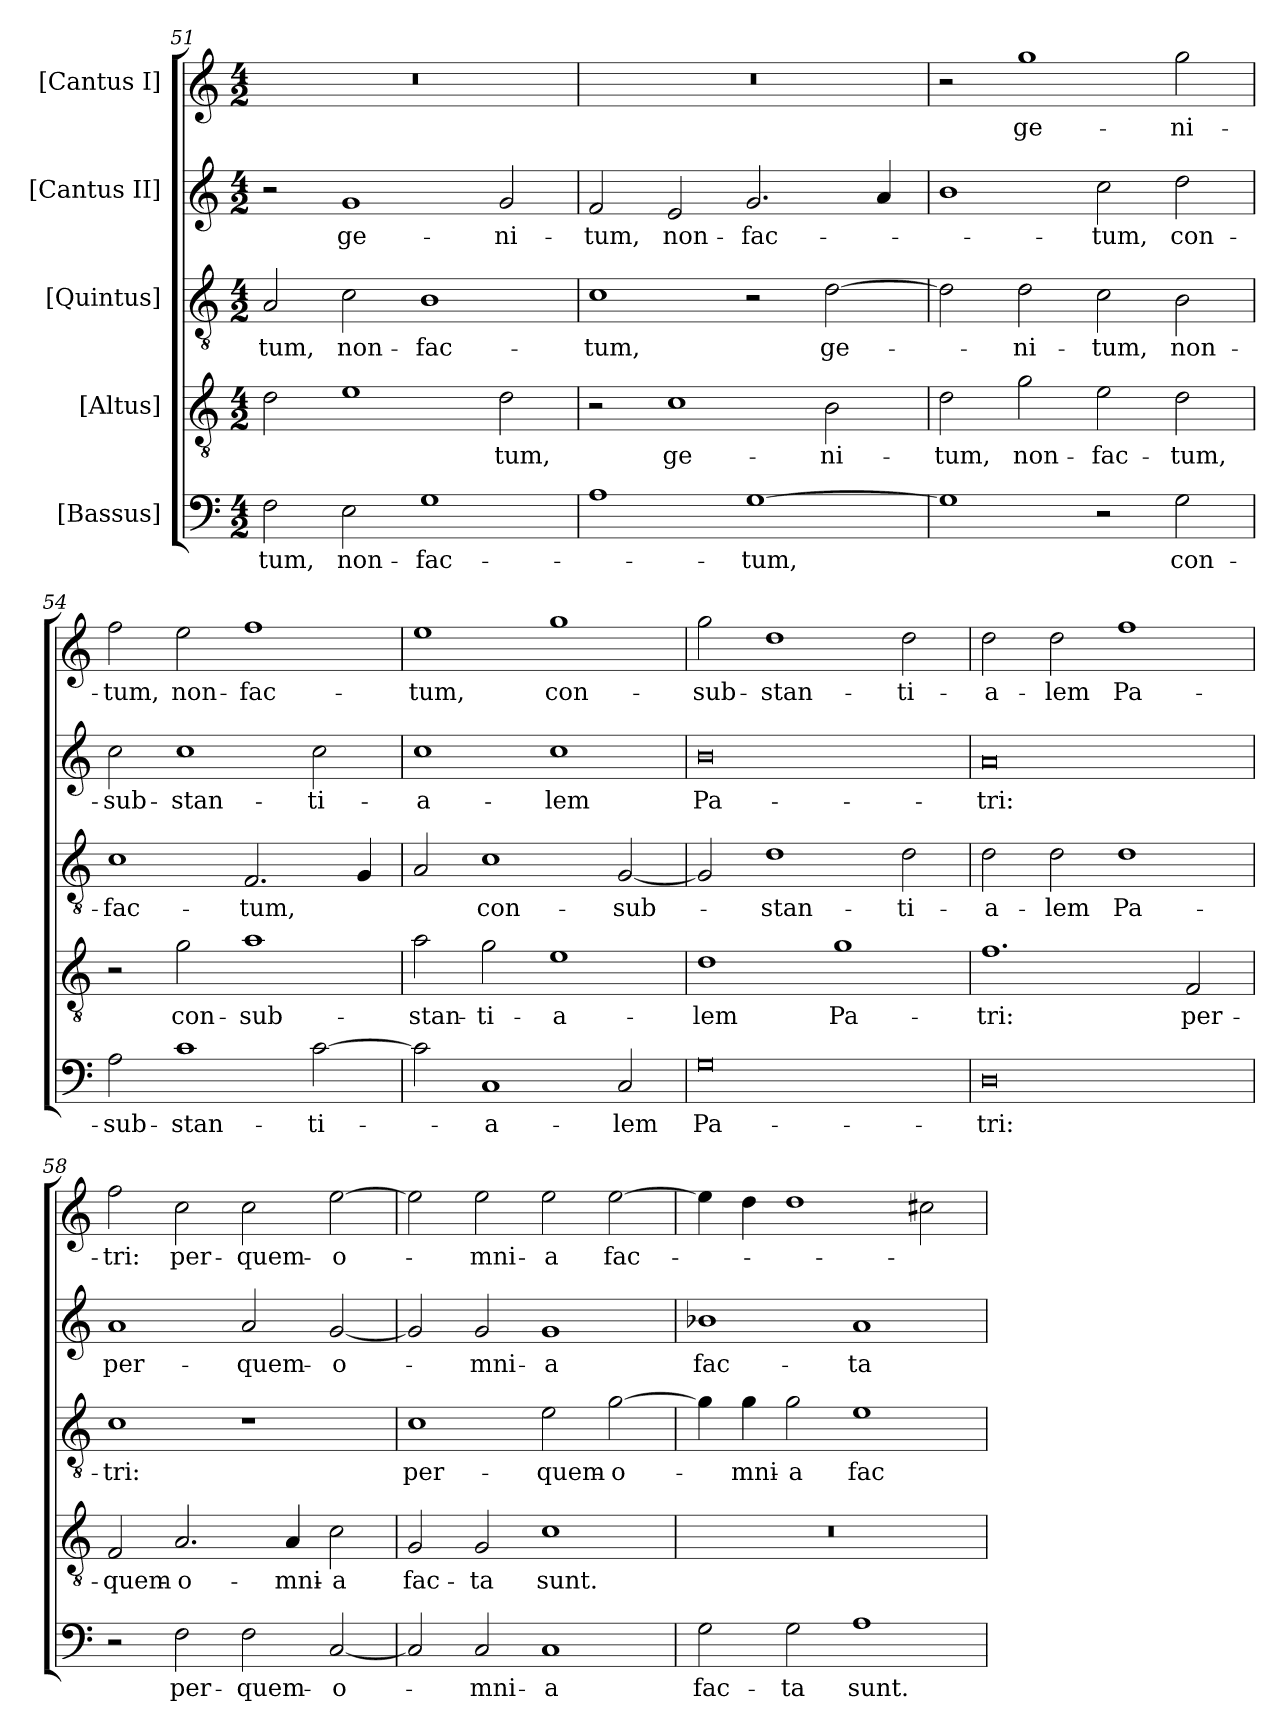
**kern	**text	**kern	**text	**kern	**text	**kern	**text	**kern	**text
*part5	*part5	*part4	*part4	*part3	*part3	*part2	*part2	*part1	*part1
*staff5	*staff5	*staff4	*staff4	*staff3	*staff3	*staff2	*staff2	*staff1	*staff1
*I"[Bassus]	*	*I"[Altus]	*	*I"[Quintus]	*	*I"[Cantus II]	*	*I"[Cantus I]	*
*clefF4	*	*clefGv2	*	*clefGv2	*	*clefG2	*	*clefG2	*
*k[]	*	*k[]	*	*k[]	*	*k[]	*	*k[]	*
*M4/2	*	*M4/2	*	*M4/2	*	*M4/2	*	*M4/2	*
=51	=51	=51	=51	=51	=51	=51	=51	=51	=51
2F\	-tum,	2d\	.	2A/	-tum,	2r	.	0r	.
2E\	non-	1e\	.	2c\	non-	1g/	ge-	.	.
1G\	fac-	.	.	1B\	fac-	.	.	.	.
.	.	2d\	-tum,	.	.	2g/	-ni-	.	.
=52	=52	=52	=52	=52	=52	=52	=52	=52	=52
1A\	.	2r	.	1c\	-tum,	2f/	-tum,	0r	.
.	.	1c\	ge-	.	.	2e/	non-	.	.
[1G\	-tum,	.	.	2r	.	2.g/	fac-	.	.
.	.	2B\	-ni-	[2d\	ge-	.	.	.	.
.	.	.	.	.	.	4a/	.	.	.
=53	=53	=53	=53	=53	=53	=53	=53	=53	=53
1G\]	.	2d\	-tum,	2d\]	.	1b\	.	2r	.
.	.	2g\	non-	2d\	-ni-	.	.	1gg\	ge-
2r	.	2e\	fac-	2c\	-tum,	2cc\	-tum,	.	.
2G\	con-	2d\	-tum,	2B\	non-	2dd\	con-	2gg\	-ni-
=54	=54	=54	=54	=54	=54	=54	=54	=54	=54
2A\	-sub-	2r	.	1c\	fac-	2cc\	-sub-	2ff\	-tum,
1c\	-stan-	2g\	con-	.	.	1cc\	-stan-	2ee\	non-
.	.	1a\	-sub-	2.F/	-tum,	.	.	1ff\	fac-
[2c\	-ti-	.	.	.	.	2cc\	-ti-	.	.
.	.	.	.	4G/	.	.	.	.	.
=55	=55	=55	=55	=55	=55	=55	=55	=55	=55
2c\]	.	2a\	-stan-	2A/	.	1cc\	-a-	1ee\	-tum,
1C/	-a-	2g\	-ti-	1c\	con-	.	.	.	.
.	.	1e\	-a-	.	.	1cc\	-lem	1gg\	con-
2C/	-lem	.	.	[2G/	-sub-	.	.	.	.
=56	=56	=56	=56	=56	=56	=56	=56	=56	=56
0G\	Pa-	1d\	-lem	2G/]	.	0b\	Pa-	2gg\	-sub-
.	.	.	.	1d\	-stan-	.	.	1dd\	-stan-
.	.	1g\	Pa-	.	.	.	.	.	.
.	.	.	.	2d\	-ti-	.	.	2dd\	-ti-
=57	=57	=57	=57	=57	=57	=57	=57	=57	=57
0D\	-tri:	1.f\	-tri:	2d\	-a-	0a/	-tri:	2dd\	-a-
.	.	.	.	2d\	-lem	.	.	2dd\	-lem
.	.	.	.	1d\	Pa-	.	.	1ff\	Pa-
.	.	2F/	per-	.	.	.	.	.	.
=58	=58	=58	=58	=58	=58	=58	=58	=58	=58
2r	.	2F/	quem-	1c\	-tri:	1a/	per-	2ff\	-tri:
2F\	per-	2.A/	o-	.	.	.	.	2cc\	per-
2F\	quem-	.	.	1r	.	2a/	quem-	2cc\	quem-
.	.	4A/	-mni-	.	.	.	.	.	.
[2C/	o-	2c\	-a	.	.	[2g/	o-	[2ee\	o-
=59	=59	=59	=59	=59	=59	=59	=59	=59	=59
2C/]	.	2G/	fac-	1c\	per-	2g/]	.	2ee\]	.
2C/	-mni-	2G/	-ta	.	.	2g/	-mni-	2ee\	-mni-
1C/	-a	1c\	sunt.-	2e\	quem-	1g/	-a	2ee\	-a
.	.	.	.	[2g\	o-	.	.	[2ee\	fac-
=60	=60	=60	=60	=60	=60	=60	=60	=60	=60
2G\	fac-	0r	.	4g\]	.	1b-X\	fac-	4ee\]	.
.	.	.	.	4g\	-mni-	.	.	4dd\	.
2G\	-ta	.	.	2g\	-a	.	.	1dd\	.
1A\	sunt.-	.	.	1e\	fac-	1a/	-ta	.	.
.	.	.	.	.	.	.	.	2cc#X\	.
=	=	=	=	=	=	=	=	=	=
*-	*-	*-	*-	*-	*-	*-	*-	*-	*-
